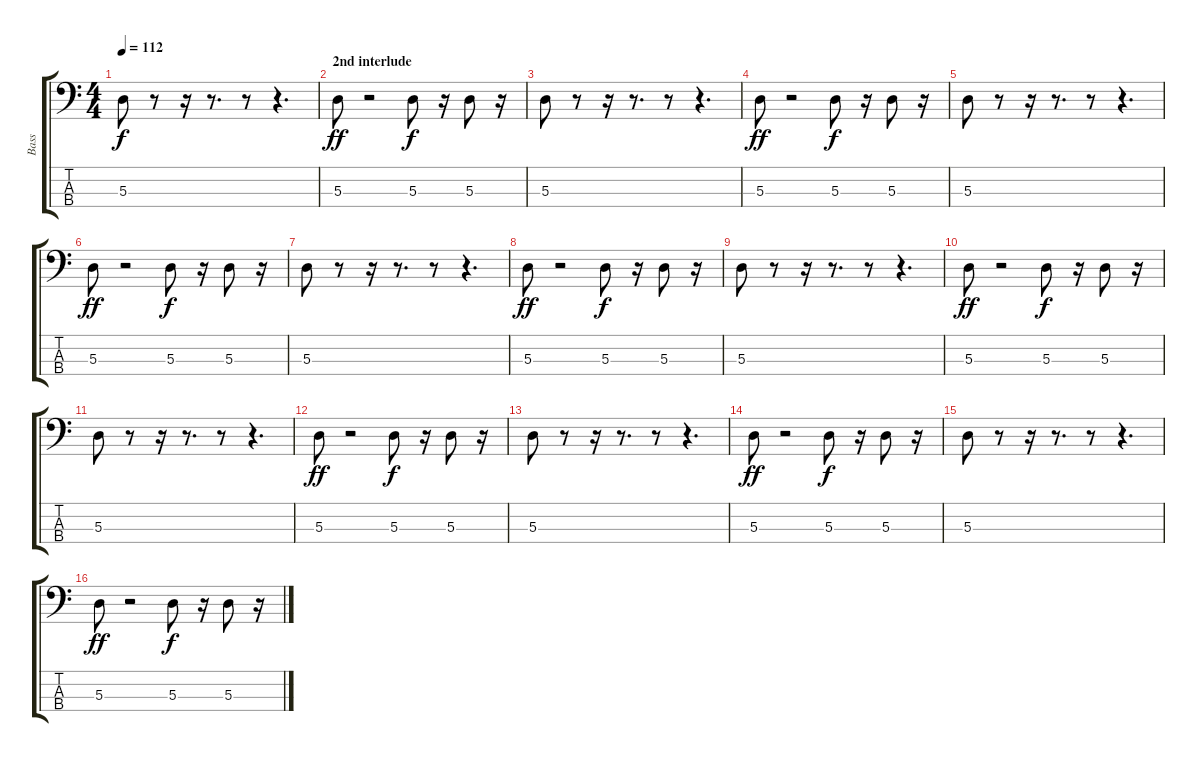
\track ("Bass" "Bass") {instrument electricbassfinger}
\staff {score tabs}
\tuning (G2 D2 A1 E1) {hide}
\ts (4 4)
\tempo 112
\clef f4
\ks c
5.3.8{dy f} r.8 r.16 r.8{d} r.8 r.4{d} |
\section ("" "2nd interlude")
5.3.8{dy ff} r.2 5.3.8{dy f} r.16 5.3.8 r.16 |
5.3.8 r.8 r.16 r.8{d} r.8 r.4{d} |
5.3.8{dy ff} r.2 5.3.8{dy f} r.16 5.3.8 r.16 |
5.3.8 r.8 r.16 r.8{d} r.8 r.4{d} |
5.3.8{dy ff} r.2 5.3.8{dy f} r.16 5.3.8 r.16 |
5.3.8 r.8 r.16 r.8{d} r.8 r.4{d} |
5.3.8{dy ff} r.2 5.3.8{dy f} r.16 5.3.8 r.16 |
5.3.8 r.8 r.16 r.8{d} r.8 r.4{d} |
5.3.8{dy ff} r.2 5.3.8{dy f} r.16 5.3.8 r.16 |
5.3.8 r.8 r.16 r.8{d} r.8 r.4{d} |
5.3.8{dy ff} r.2 5.3.8{dy f} r.16 5.3.8 r.16 |
5.3.8 r.8 r.16 r.8{d} r.8 r.4{d} |
5.3.8{dy ff} r.2 5.3.8{dy f} r.16 5.3.8 r.16 |
5.3.8 r.8 r.16 r.8{d} r.8 r.4{d} |
5.3.8{dy ff} r.2 5.3.8{dy f} r.16 5.3.8 r.16
